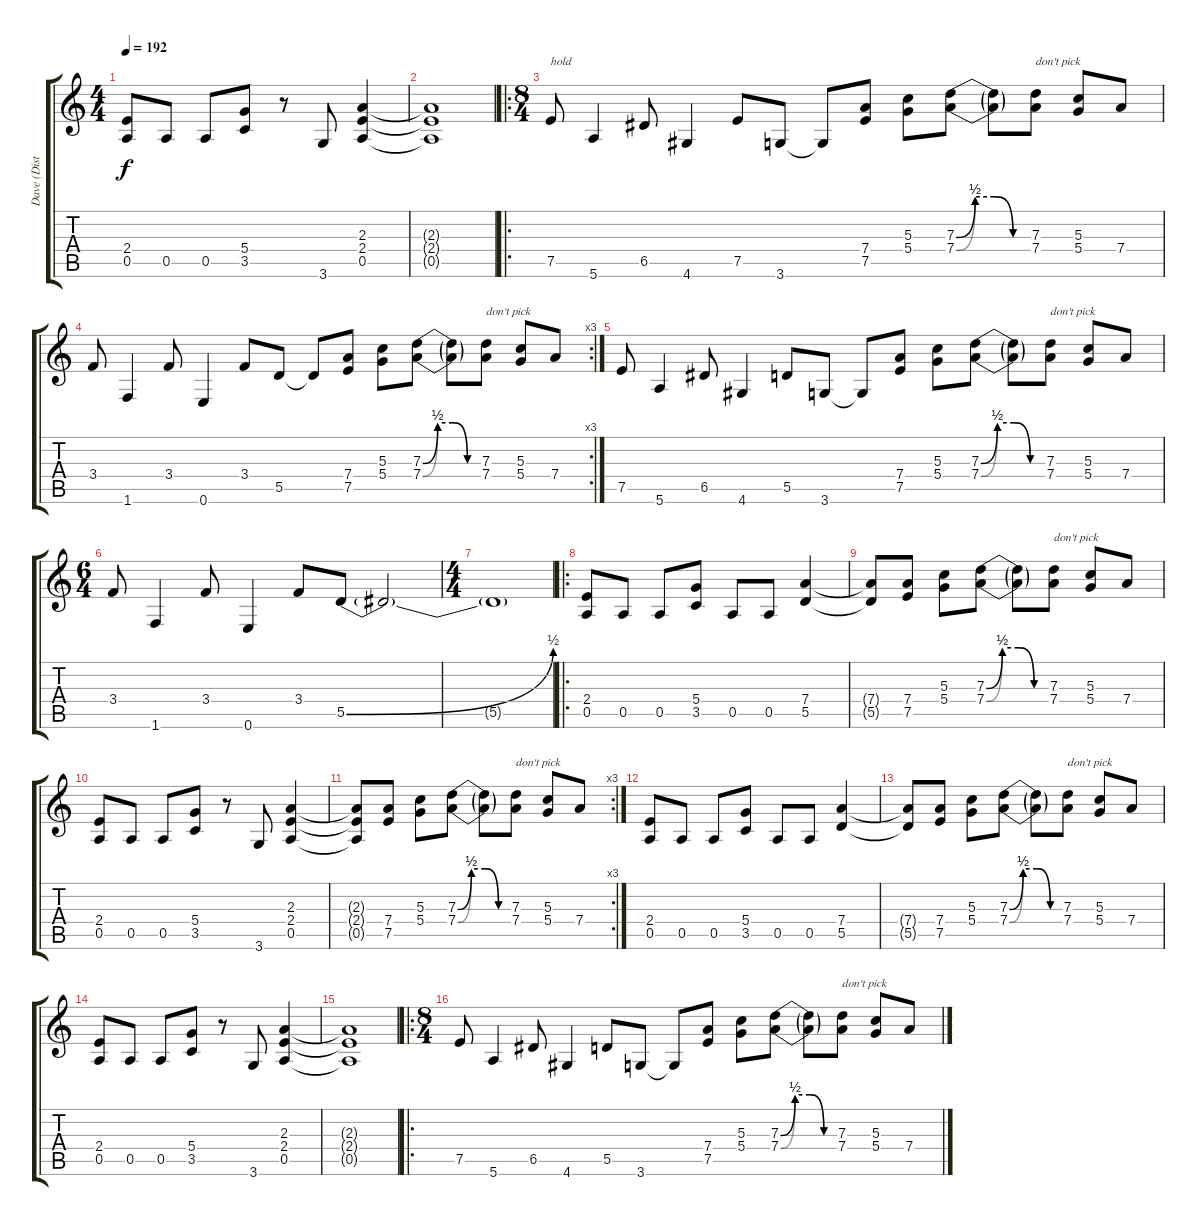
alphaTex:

\track ("Dave (Disto Gtr)" "Dave (Dist") {instrument distortionguitar}
\staff {score tabs}
\tuning (E4 B3 G3 D3 A2 E2) {hide}
\ts (4 4)
\tempo 192
\clef g2
\ks c
(2.4 0.5).8{dy f} 0.5.8 0.5.8 (5.4 3.5).8 r.8 3.6.8 (2.3 2.4 0.5).4 |
(2.3{t} 2.4{t} 0.5{t}).1 |
\ro
\ts (8 4)
7.5.8{txt "hold"} 5.6.4 6.5.8 4.6.4 7.5.8 3.6.8 3.6{t}.8 (7.4 7.5).8 (5.3 5.4).8 (7.3{be (custom 0 0 15 2 30 2 45 0 60 0)} 7.4{be (custom 0 0 15 2 30 2 45 0 60 0)}).8 (7.3{t} 7.4{t}).8 (7.3 7.4).8{txt "don't pick"} (5.3 5.4).8 7.4.8 |
\rc 3
3.4.8 1.6.4 3.4.8 0.6.4 3.4.8 5.5.8 5.5{t}.8 (7.4 7.5).8 (5.3 5.4).8 (7.3{be (custom 0 0 15 2 30 2 45 0 60 0)} 7.4{be (custom 0 0 15 2 30 2 45 0 60 0)}).8 (7.3{t} 7.4{t}).8 (7.3 7.4).8{txt "don't pick"} (5.3 5.4).8 7.4.8 |
7.5.8 5.6.4 6.5.8 4.6.4 5.5.8 3.6.8 3.6{t}.8 (7.4 7.5).8 (5.3 5.4).8 (7.3{be (custom 0 0 15 2 30 2 45 0 60 0)} 7.4{be (custom 0 0 15 2 30 2 45 0 60 0)}).8 (7.3{t} 7.4{t}).8 (7.3 7.4).8{txt "don't pick"} (5.3 5.4).8 7.4.8 |
\ts (6 4)
3.4.8 1.6.4 3.4.8 0.6.4 3.4.8 5.5{be (bend 0 0 60 2)}.8 5.5{t}.2 |
\ts (4 4)
5.5{t}.1 |
\ro
(2.4 0.5).8 0.5.8 0.5.8 (5.4 3.5).8 0.5.8 0.5.8 (7.4 5.5).4 |
(7.4{t} 5.5{t}).8 (7.4 7.5).8 (5.3 5.4).8 (7.3{be (custom 0 0 15 2 30 2 45 0 60 0)} 7.4{be (custom 0 0 15 2 30 2 45 0 60 0)}).8 (7.3{t} 7.4{t}).8 (7.3 7.4).8{txt "don't pick"} (5.3 5.4).8 7.4.8 |
(2.4 0.5).8 0.5.8 0.5.8 (5.4 3.5).8 r.8 3.6.8 (2.3 2.4 0.5).4 |
\rc 3
(2.3{t} 2.4{t} 0.5{t}).8 (7.4 7.5).8 (5.3 5.4).8 (7.3{be (custom 0 0 15 2 30 2 45 0 60 0)} 7.4{be (custom 0 0 15 2 30 2 45 0 60 0)}).8 (7.3{t} 7.4{t}).8 (7.3 7.4).8{txt "don't pick"} (5.3 5.4).8 7.4.8 |
(2.4 0.5).8 0.5.8 0.5.8 (5.4 3.5).8 0.5.8 0.5.8 (7.4 5.5).4 |
(7.4{t} 5.5{t}).8 (7.4 7.5).8 (5.3 5.4).8 (7.3{be (custom 0 0 15 2 30 2 45 0 60 0)} 7.4{be (custom 0 0 15 2 30 2 45 0 60 0)}).8 (7.3{t} 7.4{t}).8 (7.3 7.4).8{txt "don't pick"} (5.3 5.4).8 7.4.8 |
(2.4 0.5).8 0.5.8 0.5.8 (5.4 3.5).8 r.8 3.6.8 (2.3 2.4 0.5).4 |
(2.3{t} 2.4{t} 0.5{t}).1 |
\ro
\ts (8 4)
7.5.8 5.6.4 6.5.8 4.6.4 5.5.8 3.6.8 3.6{t}.8 (7.4 7.5).8 (5.3 5.4).8 (7.3{be (custom 0 0 15 2 30 2 45 0 60 0)} 7.4{be (custom 0 0 15 2 30 2 45 0 60 0)}).8 (7.3{t} 7.4{t}).8 (7.3 7.4).8{txt "don't pick"} (5.3 5.4).8 7.4.8
